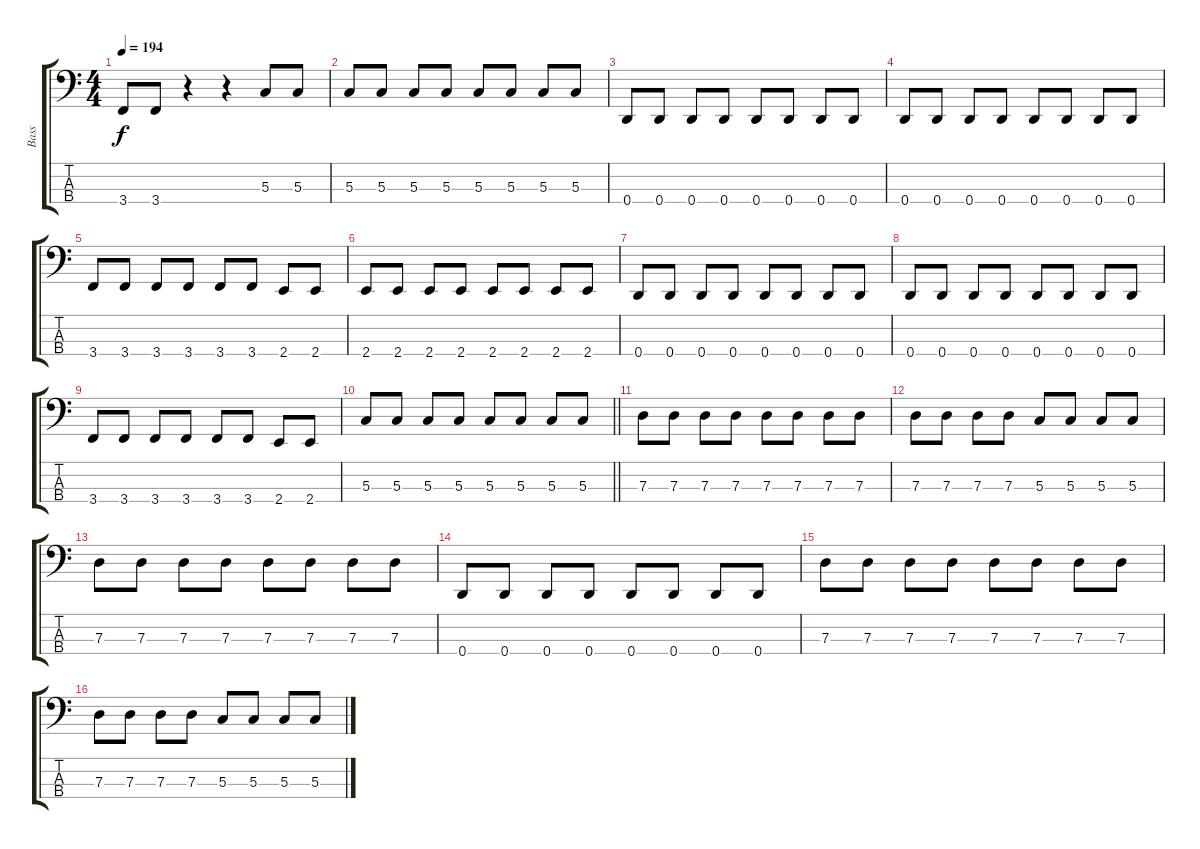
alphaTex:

\track ("Bass" "Bass") {instrument electricbasspick}
\staff {score tabs}
\tuning (F2 C2 G1 D1) {hide}
\ts (4 4)
\tempo 194
\clef f4
\ks c
3.4.8{dy f} 3.4.8 r.4 r.4 5.3.8 5.3.8 |
5.3.8 5.3.8 5.3.8 5.3.8 5.3.8 5.3.8 5.3.8 5.3.8 |
0.4.8 0.4.8 0.4.8 0.4.8 0.4.8 0.4.8 0.4.8 0.4.8 |
0.4.8 0.4.8 0.4.8 0.4.8 0.4.8 0.4.8 0.4.8 0.4.8 |
3.4.8 3.4.8 3.4.8 3.4.8 3.4.8 3.4.8 2.4.8 2.4.8 |
2.4.8 2.4.8 2.4.8 2.4.8 2.4.8 2.4.8 2.4.8 2.4.8 |
0.4.8 0.4.8 0.4.8 0.4.8 0.4.8 0.4.8 0.4.8 0.4.8 |
0.4.8 0.4.8 0.4.8 0.4.8 0.4.8 0.4.8 0.4.8 0.4.8 |
3.4.8 3.4.8 3.4.8 3.4.8 3.4.8 3.4.8 2.4.8 2.4.8 |
\barLineRight lightlight
5.3.8 5.3.8 5.3.8 5.3.8 5.3.8 5.3.8 5.3.8 5.3.8 |
7.3.8 7.3.8 7.3.8 7.3.8 7.3.8 7.3.8 7.3.8 7.3.8 |
7.3.8 7.3.8 7.3.8 7.3.8 5.3.8 5.3.8 5.3.8 5.3.8 |
7.3.8 7.3.8 7.3.8 7.3.8 7.3.8 7.3.8 7.3.8 7.3.8 |
0.4.8 0.4.8 0.4.8 0.4.8 0.4.8 0.4.8 0.4.8 0.4.8 |
7.3.8 7.3.8 7.3.8 7.3.8 7.3.8 7.3.8 7.3.8 7.3.8 |
7.3.8 7.3.8 7.3.8 7.3.8 5.3.8 5.3.8 5.3.8 5.3.8
